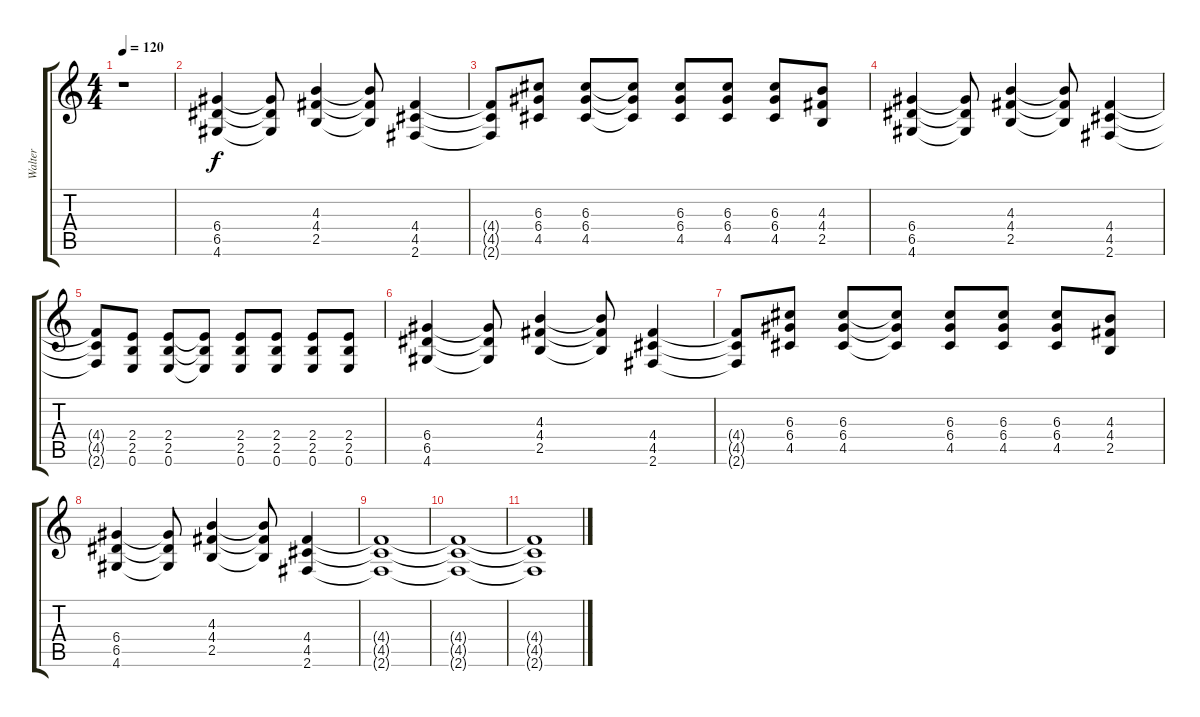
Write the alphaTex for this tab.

\track ("Walter" "Walter") {instrument distortionguitar}
\staff {score tabs}
\tuning (E4 B3 G3 D3 A2 E2) {hide}
\ts (4 4)
\tempo 120
\clef g2
\ks c
r.1{dy f instrument distortionguitar} |
(6.4 6.5 4.6).4 (6.4{t} 6.5{t} 4.6{t}).8 (4.3 4.4 2.5).4 (4.3{t} 4.4{t} 2.5{t}).8 (4.4 4.5 2.6).4 |
(4.4{t} 4.5{t} 2.6{t}).8 (6.3 6.4 4.5).8 (6.3 6.4 4.5).8 (6.3{t} 6.4{t} 4.5{t}).8 (6.3 6.4 4.5).8 (6.3 6.4 4.5).8 (6.3 6.4 4.5).8 (4.3 4.4 2.5).8 |
(6.4 6.5 4.6).4 (6.4{t} 6.5{t} 4.6{t}).8 (4.3 4.4 2.5).4 (4.3{t} 4.4{t} 2.5{t}).8 (4.4 4.5 2.6).4 |
(4.4{t} 4.5{t} 2.6{t}).8 (2.4 2.5 0.6).8 (2.4 2.5 0.6).8 (2.4{t} 2.5{t} 0.6{t}).8 (2.4 2.5 0.6).8 (2.4 2.5 0.6).8 (2.4 2.5 0.6).8 (2.4 2.5 0.6).8 |
(6.4 6.5 4.6).4 (6.4{t} 6.5{t} 4.6{t}).8 (4.3 4.4 2.5).4 (4.3{t} 4.4{t} 2.5{t}).8 (4.4 4.5 2.6).4 |
(4.4{t} 4.5{t} 2.6{t}).8 (6.3 6.4 4.5).8 (6.3 6.4 4.5).8 (6.3{t} 6.4{t} 4.5{t}).8 (6.3 6.4 4.5).8 (6.3 6.4 4.5).8 (6.3 6.4 4.5).8 (4.3 4.4 2.5).8 |
(6.4 6.5 4.6).4 (6.4{t} 6.5{t} 4.6{t}).8 (4.3 4.4 2.5).4 (4.3{t} 4.4{t} 2.5{t}).8 (4.4 4.5 2.6).4 |
(4.4{t} 4.5{t} 2.6{t}).1 |
(4.4{t} 4.5{t} 2.6{t}).1 |
(4.4{t} 4.5{t} 2.6{t}).1
